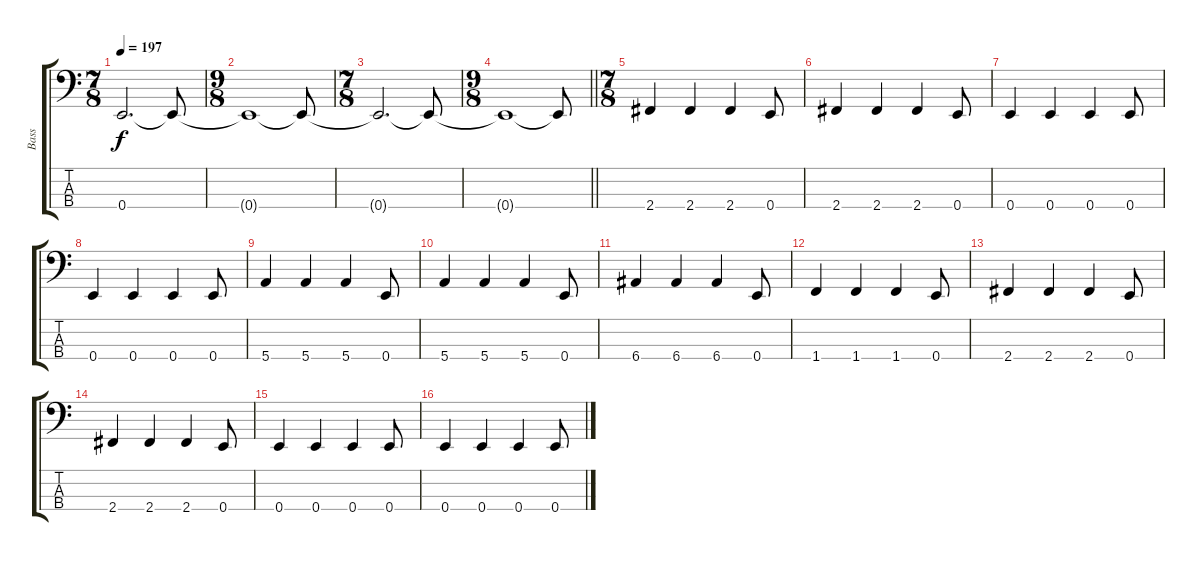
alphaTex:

\track ("Bass" "Bass") {instrument electricbassfinger}
\staff {score tabs}
\tuning (G2 D2 A1 E1) {hide}
\ts (7 8)
\tempo 197
\clef f4
\ks c
0.4.2{d dy f} 0.4{t}.8 |
\ts (9 8)
0.4{t}.1 0.4{t}.8 |
\ts (7 8)
0.4{t}.2{d} 0.4{t}.8 |
\ts (9 8)
\barLineRight lightlight
0.4{t}.1 0.4{t}.8 |
\ts (7 8)
2.4.4 2.4.4 2.4.4 0.4.8 |
2.4.4 2.4.4 2.4.4 0.4.8 |
0.4.4 0.4.4 0.4.4 0.4.8 |
0.4.4 0.4.4 0.4.4 0.4.8 |
5.4.4 5.4.4 5.4.4 0.4.8 |
5.4.4 5.4.4 5.4.4 0.4.8 |
6.4.4 6.4.4 6.4.4 0.4.8 |
1.4.4 1.4.4 1.4.4 0.4.8 |
2.4.4 2.4.4 2.4.4 0.4.8 |
2.4.4 2.4.4 2.4.4 0.4.8 |
0.4.4 0.4.4 0.4.4 0.4.8 |
0.4.4 0.4.4 0.4.4 0.4.8
